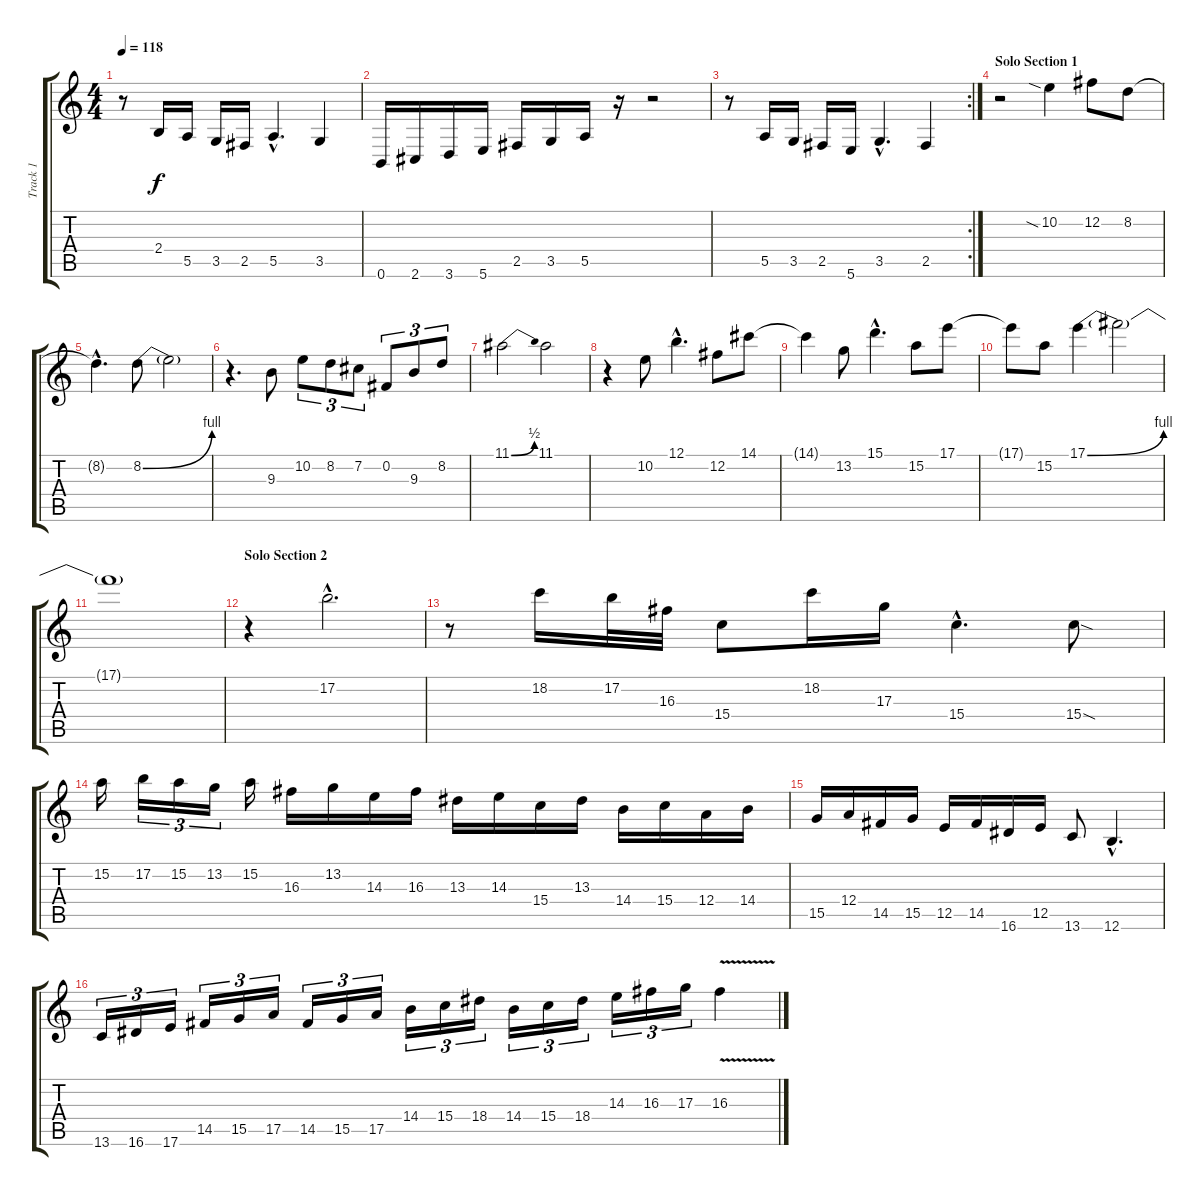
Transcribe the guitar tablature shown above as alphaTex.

\track ("Track 1" "Track 1") {instrument distortionguitar}
\staff {score tabs}
\tuning (B3 Gb3 D3 A2 E2 B1) {hide}
\ts (4 4)
\tempo 118
\clef g2
\ks c
r.8{dy f} 2.4.16 5.5.16 3.5.16 2.5.16 5.5{hac}.4{d} 3.5.4 |
0.6.16 2.6.16 3.6.16 5.6.16 2.5.16 3.5.16 5.5.16 r.16 r.2 |
\rc 2
r.8 5.5.16 3.5.16 2.5.16 5.6.16 3.5{hac}.4{d} 2.5.4 |
\section ("" "Solo Section 1")
r.2 10.2{sia}.4 12.2.8 8.2.8 |
8.2{hac t}.4{d} 8.2{be (bend 0 0 60 4)}.8 8.2{t}.2 |
r.4{d} 9.3.8 10.2.8{tu (3 2)} 8.2.8{tu (3 2)} 7.2.8{tu (3 2)} 0.2.8{tu (3 2)} 9.3.8{tu (3 2)} 8.2.8{tu (3 2)} |
11.1{be (bend 0 0 60 2)}.2 11.1.2 |
r.4 10.2.8 12.1{hac}.4{d} 12.2.8 14.1.8 |
14.1{t}.4 13.2.8 15.1{hac}.4{d} 15.2.8 17.1.8 |
17.1{t}.8 15.2.8 17.1{be (bend 0 0 60 4)}.4 17.1{t}.2 |
17.1{t}.1 |
\section ("" "Solo Section 2")
r.4 17.2{hac}.2{d} |
r.8 18.2.16 17.2.32 16.3.32 15.4.8 18.2.16 17.3.16 15.4{hac}.4{d} 15.4{sod}.8 |
15.2.16 17.2.16{tu (3 2)} 15.2.16{tu (3 2)} 13.2.16{tu (3 2)} 15.2.16 16.3.16 13.2.16 14.3.16 16.3.16 13.3.16 14.3.16 15.4.16 13.3.16 14.4.16 15.4.16 12.4.16 14.4.16 |
15.5.16 12.4.16 14.5.16 15.5.16 12.5.16 14.5.16 16.6.16 12.5.16 13.6.8 12.6{hac}.4{d} |
13.6.16{tu (3 2)} 16.6.16{tu (3 2)} 17.6.16{tu (3 2)} 14.5.16{tu (3 2)} 15.5.16{tu (3 2)} 17.5.16{tu (3 2)} 14.5.16{tu (3 2)} 15.5.16{tu (3 2)} 17.5.16{tu (3 2)} 14.4.16{tu (3 2)} 15.4.16{tu (3 2)} 18.4.16{tu (3 2)} 14.4.16{tu (3 2)} 15.4.16{tu (3 2)} 18.4.16{tu (3 2)} 14.3.16{tu (3 2)} 16.3.16{tu (3 2)} 17.3.16{tu (3 2)} 16.3{v}.4
